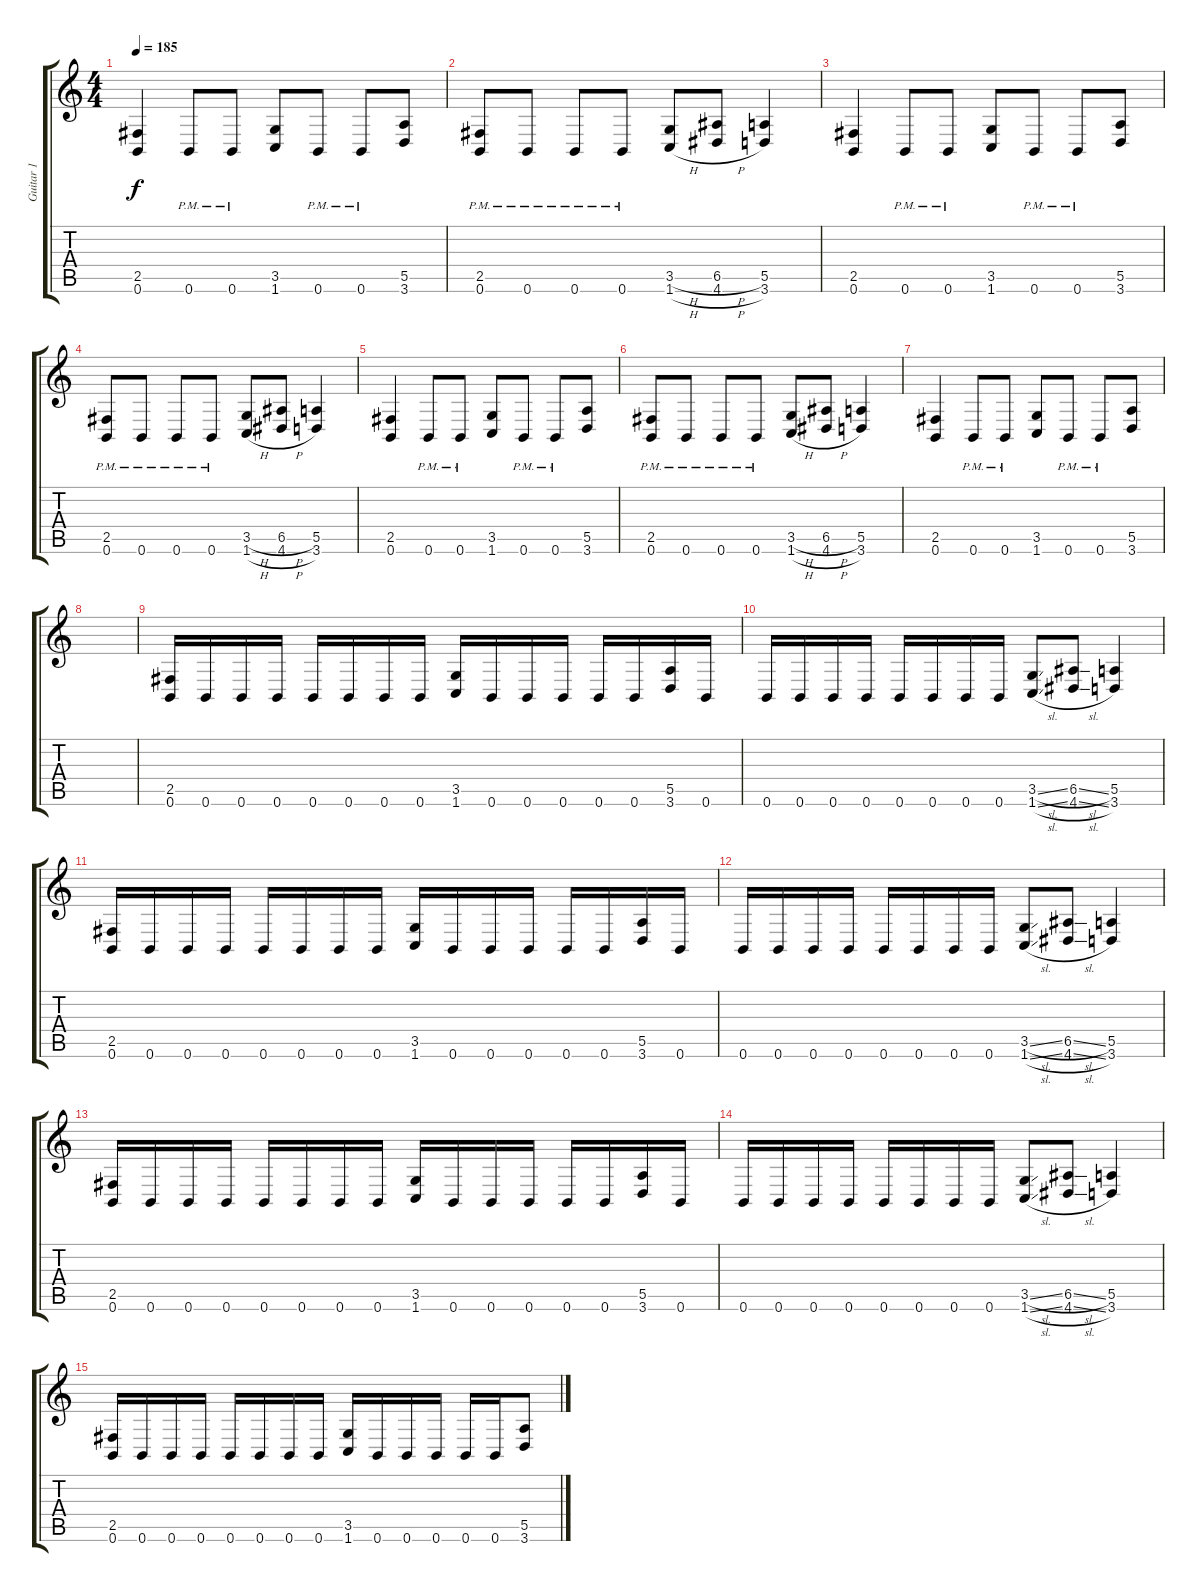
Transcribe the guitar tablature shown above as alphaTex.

\track ("Guitar 1" "Guitar 1") {instrument distortionguitar}
\staff {score tabs}
\tuning (B3 Gb3 D3 A2 E2 B1) {hide}
\ts (4 4)
\tempo 185
\clef g2
\ks c
(2.5 0.6).4{dy f instrument distortionguitar} 0.6{pm}.8 0.6{pm}.8 (3.5 1.6).8 0.6{pm}.8 0.6{pm}.8 (5.5 3.6).8 |
(2.5{pm} 0.6{pm}).8 0.6{pm}.8 0.6{pm}.8 0.6{pm}.8 (3.5{h} 1.6{h}).8 (6.5{h} 4.6{h}).8 (5.5 3.6).4 |
(2.5 0.6).4 0.6{pm}.8 0.6{pm}.8 (3.5 1.6).8 0.6{pm}.8 0.6{pm}.8 (5.5 3.6).8 |
(2.5{pm} 0.6{pm}).8 0.6{pm}.8 0.6{pm}.8 0.6{pm}.8 (3.5{h} 1.6{h}).8 (6.5{h} 4.6{h}).8 (5.5 3.6).4 |
(2.5 0.6).4 0.6{pm}.8 0.6{pm}.8 (3.5 1.6).8 0.6{pm}.8 0.6{pm}.8 (5.5 3.6).8 |
(2.5{pm} 0.6{pm}).8 0.6{pm}.8 0.6{pm}.8 0.6{pm}.8 (3.5{h} 1.6{h}).8 (6.5{h} 4.6{h}).8 (5.5 3.6).4 |
(2.5 0.6).4 0.6{pm}.8 0.6{pm}.8 (3.5 1.6).8 0.6{pm}.8 0.6{pm}.8 (5.5 3.6).8 |
|
(2.5 0.6).16 0.6.16 0.6.16 0.6.16 0.6.16 0.6.16 0.6.16 0.6.16 (3.5 1.6).16 0.6.16 0.6.16 0.6.16 0.6.16 0.6.16 (5.5 3.6).16 0.6.16 |
0.6.16 0.6.16 0.6.16 0.6.16 0.6.16 0.6.16 0.6.16 0.6.16 (3.5{sl} 1.6{sl}).8 (6.5{sl} 4.6{sl}).8 (5.5 3.6).4 |
(2.5 0.6).16 0.6.16 0.6.16 0.6.16 0.6.16 0.6.16 0.6.16 0.6.16 (3.5 1.6).16 0.6.16 0.6.16 0.6.16 0.6.16 0.6.16 (5.5 3.6).16 0.6.16 |
0.6.16 0.6.16 0.6.16 0.6.16 0.6.16 0.6.16 0.6.16 0.6.16 (3.5{sl} 1.6{sl}).8 (6.5{sl} 4.6{sl}).8 (5.5 3.6).4 |
(2.5 0.6).16 0.6.16 0.6.16 0.6.16 0.6.16 0.6.16 0.6.16 0.6.16 (3.5 1.6).16 0.6.16 0.6.16 0.6.16 0.6.16 0.6.16 (5.5 3.6).16 0.6.16 |
0.6.16 0.6.16 0.6.16 0.6.16 0.6.16 0.6.16 0.6.16 0.6.16 (3.5{sl} 1.6{sl}).8 (6.5{sl} 4.6{sl}).8 (5.5 3.6).4 |
(2.5 0.6).16 0.6.16 0.6.16 0.6.16 0.6.16 0.6.16 0.6.16 0.6.16 (3.5 1.6).16 0.6.16 0.6.16 0.6.16 0.6.16 0.6.16 (5.5 3.6).8
